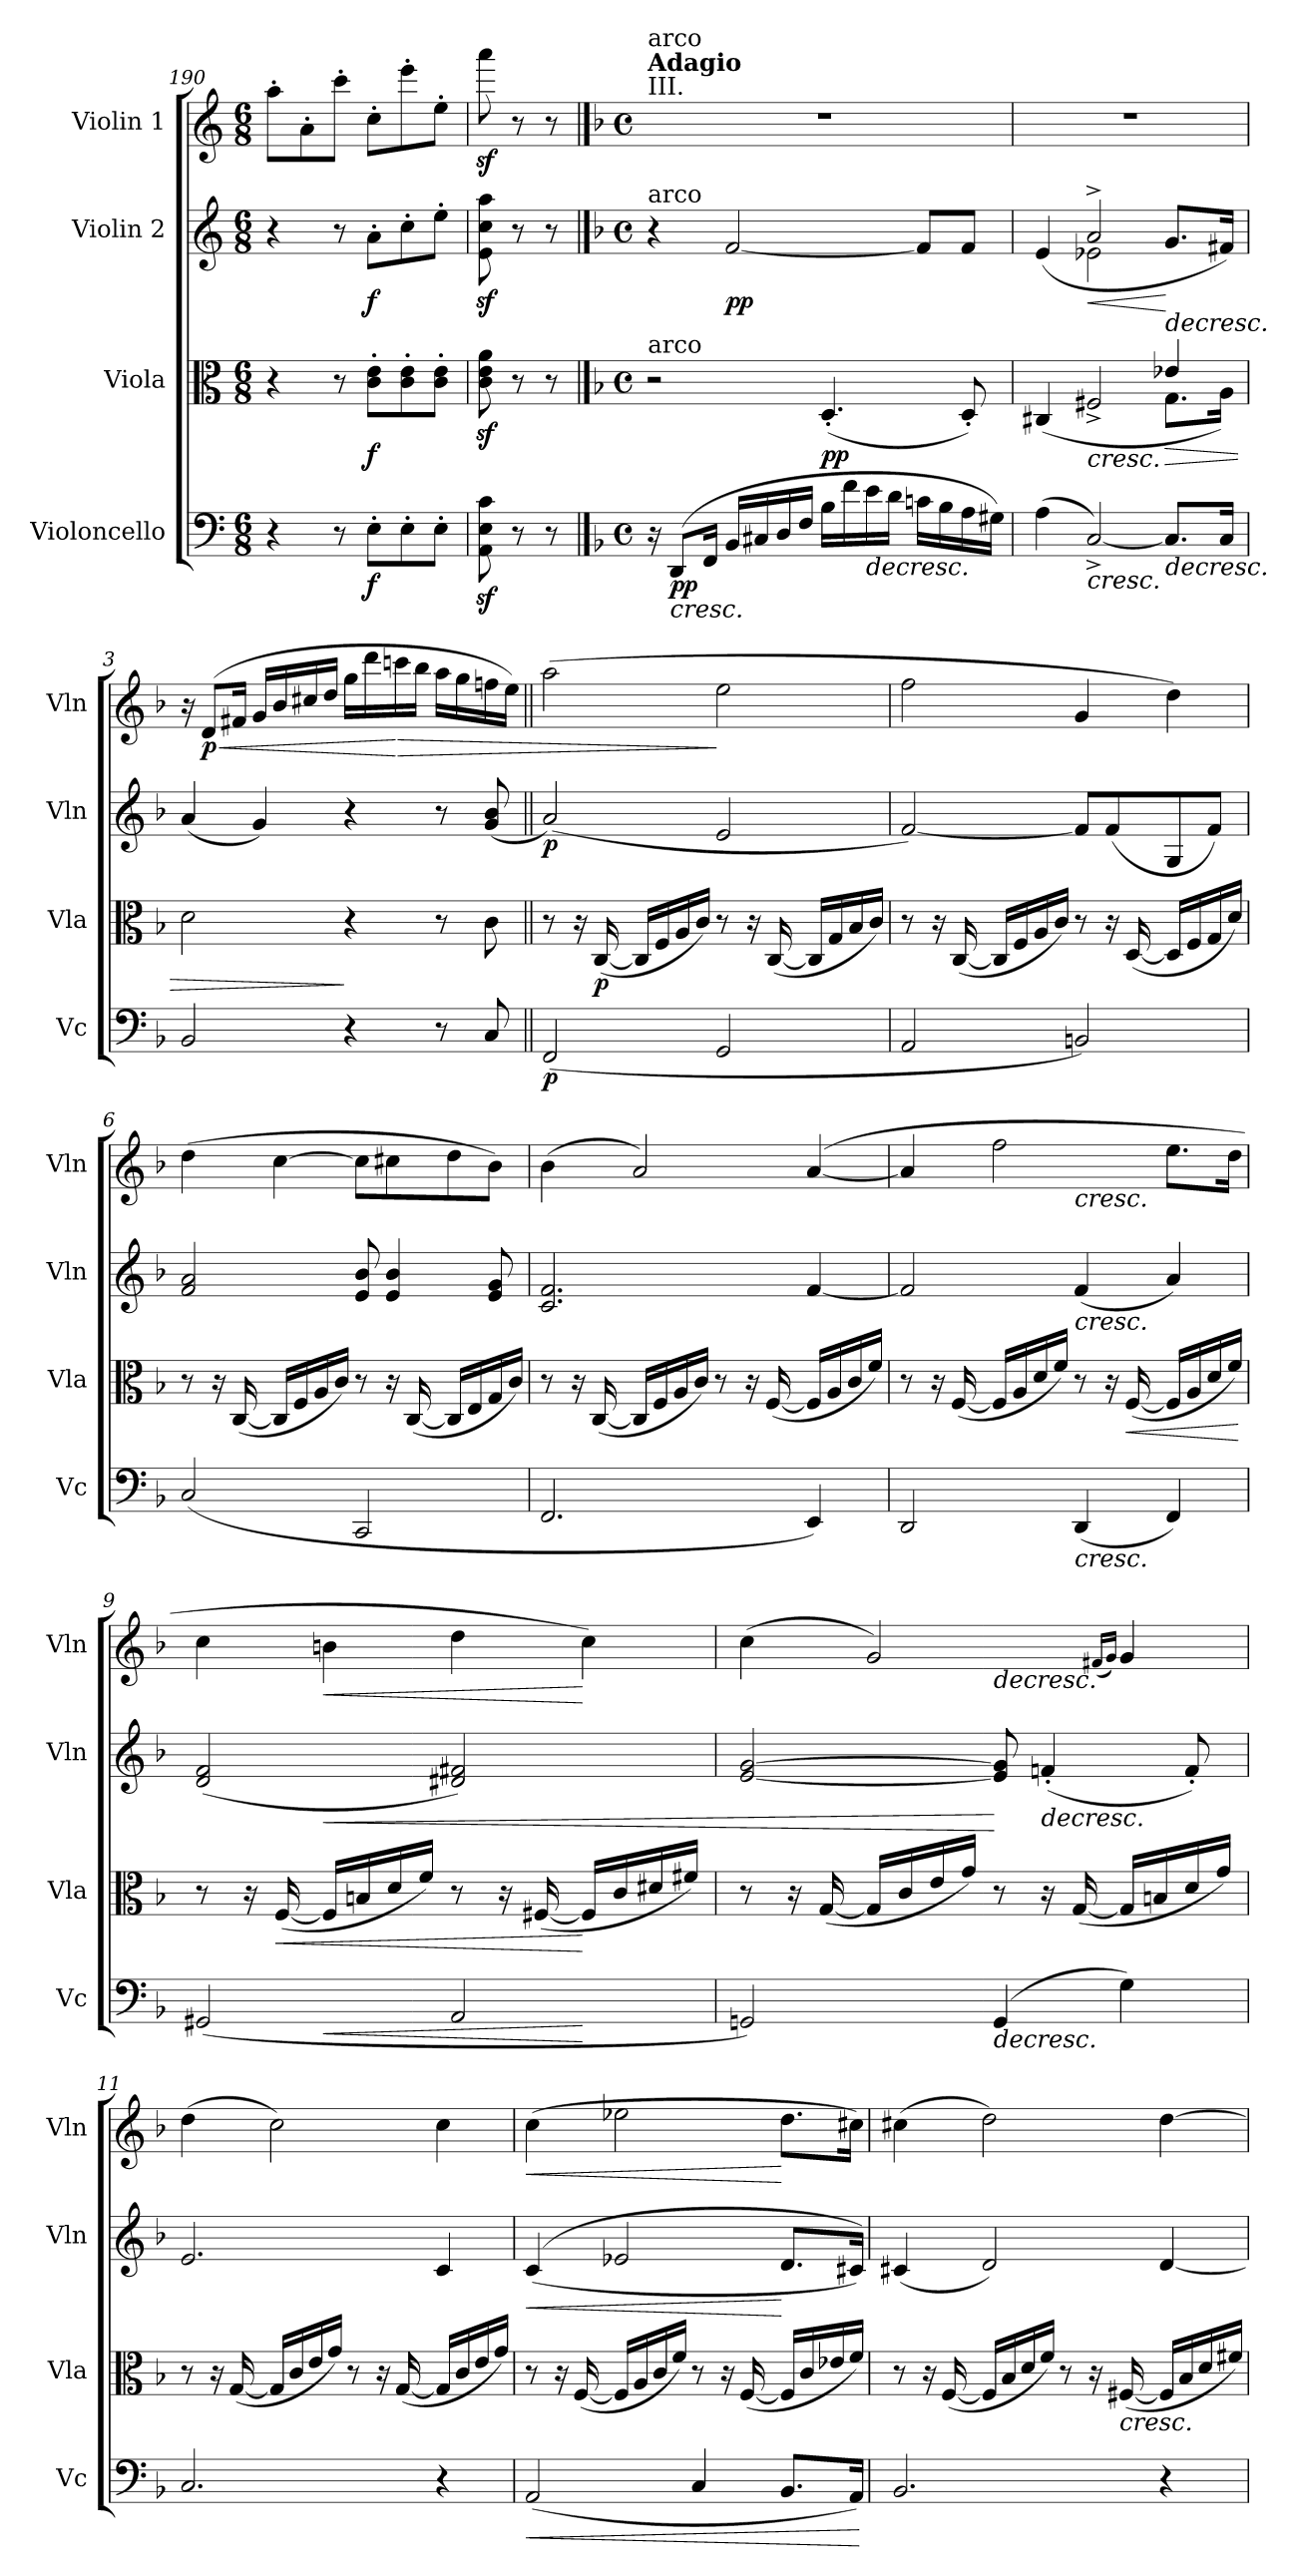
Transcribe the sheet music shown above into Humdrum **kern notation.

**kern	**dynam	**kern	**dynam	**kern	**dynam	**kern	**dynam
*part4	*part4	*part3	*part3	*part2	*part2	*part1	*part1
*staff4	*staff4	*staff3	*staff3	*staff2	*staff2	*staff1	*staff1
*I"Violoncello	*	*I"Viola	*	*I"Violin 2	*	*I"Violin 1	*
*I'Vc	*	*I'Vla	*	*I'Vln	*	*I'Vln	*
*clefF4	*	*clefC3	*	*clefG2	*	*clefG2	*
*k[]	*	*k[]	*	*k[]	*	*k[]	*
*M6/8	*	*M6/8	*	*M6/8	*	*M6/8	*
=190	=190	=190	=190	=190	=190	=190	=190
4r	.	4r	.	4r	.	8aa'\L	.
.	.	.	.	.	.	8a'\	.
8r	.	8r	.	8r	.	8ccc'\J	.
!	!LO:DY:b	!	!LO:DY:b	!	!LO:DY:b	!	!
8E'\L	f	8c\' 8e\'L	f	8a'\L	f	8cc'\L	.
8E'\	.	8c\' 8e\'	.	8cc'\	.	8eee'\	.
8E'\J	.	8c\' 8e\'J	.	8ee'\J	.	8ee'\J	.
=191	=191	=191	=191	=191	=191	=191	=191
8AA\z< 8E\z< 8c\z<	.	8c\z< 8e\z< 8a\z<	.	8e\z< 8cc\z< 8aa\z<	.	8aaaz<\	.
8r	.	8r	.	8r	.	8r	.
8r	.	8r	.	8r	.	8r	.
!!LO:PB:g=z
==1	==1	==1	==1	==1	==1	==1	==1
*k[b-]	*	*k[b-]	*	*k[b-]	*	*k[b-]	*
*M4/4	*	*M4/4	*	*M4/4	*	*M4/4	*
*met(c)	*	*met(c)	*	*met(c)	*	*met(c)	*
*	*	*	*	*	*	*MM54	*
!	!	!	!	!	!	!LO:TX:a:t=III.	!
!	!	!	!	!	!	!LO:TX:a:B:t=Adagio	!
!	!	!	!	!	!	!LO:TX:a:t=arco	!
!	!	!	!	!LO:TX:a:t=arco	!	!	!
!	!	!LO:TX:a:t=arco	!	!	!	!	!
16r	.	2r	.	4r	.	1r	.
!	!LO:HP:b	!	!	!	!	!	!
!	!LO:DY:n=1:b	!	!	!	!	!	!
(8DD/L	< pp	.	.	.	.	.	.
16FF/Jk	.	.	.	.	.	.	.
!	!	!	!	!	!LO:DY:b	!	!
16BB-/LL	.	.	.	[2f/	pp	.	.
16C#X/	.	.	.	.	.	.	.
16D/	.	.	.	.	.	.	.
16F/JJ	.	.	.	.	.	.	.
!	!	!	!LO:DY:b	!	!	!	!
16B-\LL	.	(4.D'/	pp	.	.	.	.
16f\	.	.	.	.	.	.	.
!	!LO:HP:b	!	!	!	!	!	!
16e\	>	.	.	.	.	.	.
16d\JJ	.	.	.	.	.	.	.
16cn\LL	.	.	.	8f/L]	.	.	.
16B-\	.	.	.	.	.	.	.
16A\	.	8D'/)	.	8f/J	.	.	.
16G#X\JJ)	.	.	.	.	.	.	.
.	[	.	.	.	.	.	.
=2	=2	=2	=2	=2	=2	=2	=2
*	*	*^	*	*^	*	*	*
(4A\	.	(4C#X/	2.ryy	.	(4e/	4ryy	.	1r	.
!	!LO:HP:b	!	!	!LO:HP:b	!	!	!LO:HP:b	!	!
[2C^>/)	<	2F#X^>/	.	<	2a^/	2e-X\	<	.	.
!	!LO:HP:n=1:b	!	!	!LO:HP:b	!	!	!LO:HP:n=1:b	!	!
8.C/L]	] >	4e-X/	8.G\L	>	8.g/L	4ryy	[ >	.	.
16C/Jk	.	.	16A\Jk)	.	16f#X/Jk)	.	.	.	.
*	*	*v	*v	*	*	*	*	*	*
*	*	*	*	*v	*v	*	*	*
.	[	.	.	.	.	.	.
=3	=3	=3	=3	=3	=3	=3	=3
2BB-/	.	2d\	.	(4a/	.	16r	.
!	!	!	!	!	!	!	!LO:HP:b
!	!	!	!	!	!	!	!LO:DY:n=1:b
.	.	.	.	.	.	(8d/L	< p
.	.	.	.	.	.	16f#X/Jk	.
.	.	.	.	4g/)	.	16g/LL	.
.	.	.	.	.	.	16b-/	.
.	.	.	.	.	.	16cc#X/	.
.	.	.	.	.	.	16dd/JJ	.
4r	.	4r	]	4r	.	16gg\LL	.
.	.	.	.	.	.	16ddd\	.
!	!	!	!	!	!	!	!LO:HP:n=1:b
.	.	.	.	.	.	16cccn\	[ >
.	.	.	.	.	.	16bb-\JJ	.
8r	.	8r	.	8r	.	16aa\LL	.
.	.	.	.	.	.	16gg\	.
8C/	.	8c\	.	(8g/ 8b-/	.	16ffn\	.
.	.	.	.	.	.	16ee\JJ)	.
!!LO:LB:g=z
=4||	=4||	=4||	=4||	=4||	=4||	=4||	=4||
!	!LO:DY:b	!	!	!	!LO:DY:b	!	!
(<2FF/	p	8r	.	(2a/)	p	(2aa\	.
.	.	16r	.	.	.	.	.
!	!	!	!LO:DY:b	!	!	!	!
.	.	([16C/	p	.	.	.	.
.	.	16C/LL]	.	.	.	.	.
.	.	16F/	.	.	.	.	.
.	.	16A/	.	.	.	.	.
.	.	16c/JJ)	.	.	.	.	.
2GG/	.	8r	.	2e/	.	2ee\	]
.	.	16r	.	.	.	.	.
.	.	([16C/	.	.	.	.	.
.	.	16C/LL]	.	.	.	.	.
.	.	16G/	.	.	.	.	.
.	.	16B-/	.	.	.	.	.
.	.	16c/JJ)	.	.	.	.	.
=5	=5	=5	=5	=5	=5	=5	=5
2AA/	.	8r	.	[2f/)	.	2ff\	.
.	.	16r	.	.	.	.	.
.	.	([16C/	.	.	.	.	.
.	.	16C/LL]	.	.	.	.	.
.	.	16F/	.	.	.	.	.
.	.	16A/	.	.	.	.	.
.	.	16c/JJ)	.	.	.	.	.
2BBn/)	.	8r	.	8f/L]	.	4g/	.
.	.	16r	.	(8f/	.	.	.
.	.	([16D/	.	.	.	.	.
.	.	16D/LL]	.	8G/	.	4dd\)	.
.	.	16F/	.	.	.	.	.
.	.	16G/	.	8f/J)	.	.	.
.	.	16d/JJ)	.	.	.	.	.
!!LO:LB:g=z
=6	=6	=6	=6	=6	=6	=6	=6
(<2C/	.	8r	.	2f/ 2a/	.	(4dd\	.
.	.	16r	.	.	.	.	.
.	.	([16C/	.	.	.	.	.
.	.	16C/LL]	.	.	.	[4cc\	.
.	.	16F/	.	.	.	.	.
.	.	16A/	.	.	.	.	.
.	.	16c/JJ)	.	.	.	.	.
2CC/	.	8r	.	8e/ 8b-/	.	8cc\L]	.
.	.	16r	.	4e/ 4b-/	.	8cc#X\	.
.	.	([16C/	.	.	.	.	.
.	.	16C/LL]	.	.	.	8dd\	.
.	.	16E/	.	.	.	.	.
.	.	16G/	.	8e/ 8g/	.	8b-\J)	.
.	.	16c/JJ)	.	.	.	.	.
=7	=7	=7	=7	=7	=7	=7	=7
2.FF/	.	8r	.	2.c/ 2.f/	.	(4b-\	.
.	.	16r	.	.	.	.	.
.	.	([16C/	.	.	.	.	.
.	.	16C/LL]	.	.	.	2a/)	.
.	.	16F/	.	.	.	.	.
.	.	16A/	.	.	.	.	.
.	.	16c/JJ)	.	.	.	.	.
.	.	8r	.	.	.	.	.
.	.	16r	.	.	.	.	.
.	.	([16F/	.	.	.	.	.
4EE/)	.	16F/LL]	.	[4f/	.	([4a/	.
.	.	16A/	.	.	.	.	.
.	.	16c/	.	.	.	.	.
.	.	16f/JJ)	.	.	.	.	.
=8	=8	=8	=8	=8	=8	=8	=8
*	*	*	*	*	*	*^	*
2DD/	.	8r	.	2f/]	.	4a/]	2ryy	.
.	.	16r	.	.	.	.	.	.
.	.	([16F/	.	.	.	.	.	.
.	.	16F/LL]	.	.	.	2ff\	.	.
.	.	16A/	.	.	.	.	.	.
.	.	16d/	.	.	.	.	.	.
.	.	16f/JJ)	.	.	.	.	.	.
!	!LO:HP:b	!	!	!	!LO:HP:b	!	!	!LO:HP:b
(4DD/	<	8r	.	(4f/	<	.	2ryy	<
.	.	16r	.	.	.	.	.	.
!	!	!	!LO:HP:b	!	!	!	!	!
.	.	([16F/	<	.	.	.	.	.
4FF/)	.	16F/LL]	.	4a/)	]	8.ee\L	.	.
.	.	16A/	.	.	.	.	.	.
.	.	16d/	.	.	.	.	.	.
.	.	16f/JJ)	.	.	.	16dd\Jk	.	.
*	*	*	*	*	*	*v	*v	*
.	]	.	[	.	.	.	.
!!LO:LB:g=z
=9	=9	=9	=9	=9	=9	=9	=9
*^	*	*	*	*^	*	*	*
(2GG#X/	4ryy	.	8r	.	(2d/ 2f/	4ryy	.	4cc\	.
.	.	.	16r	.	.	.	.	.	.
!	!	!	!	!LO:HP:b	!	!	!	!	!
.	.	.	([16F/	<	.	.	.	.	.
!	!	!LO:HP:b	!	!	!	!	!LO:HP:b	!	!LO:HP:b
.	4ryy	<	16F/LL]	.	.	4ryy	<	4bn\	<
.	.	.	16Bn/	.	.	.	.	.	.
.	.	.	16d/	.	.	.	.	.	.
.	.	.	16f/JJ)	.	.	.	.	.	.
2AA/	4ryy	.	8r	.	2d#X/ 2f#X/)	4ryy	.	4dd\	.
.	.	.	16r	.	.	.	.	.	.
.	.	.	([16F#X/	.	.	.	.	.	.
.	4ryy	[	16F#/LL]	[	.	4ryy	.	4cc\)	[
.	.	.	16c/	.	.	.	.	.	.
.	.	.	16d#X/	.	.	.	.	.	.
.	.	.	16f#X/JJ)	.	.	.	.	.	.
*v	*v	*	*	*	*v	*v	*	*	*
!!LO:LB:g=z
=10	=10	=10	=10	=10	=10	=10	=10
*	*	*	*	*	*	*^	*
2GGn/)	.	8r	.	[2e/ [2g/	.	(4cc\	2ryy	.
.	.	16r	.	.	.	.	.	.
.	.	([16G/	.	.	.	.	.	.
.	.	16G/LL]	.	.	.	2g/)	.	.
.	.	16c/	.	.	.	.	.	.
.	.	16e/	.	.	.	.	.	.
.	.	16g/JJ)	.	.	.	.	.	.
!	!LO:HP:b	!	!	!	!	!	!	!LO:HP:b
(4GG/	>	8r	.	8e/] 8g/]	[	.	2ryy	>
!	!	!	!	!	!LO:HP:b	!	!	!
.	.	16r	.	(4fn'/	>	.	.	.
.	.	([16G/	.	.	.	.	.	.
.	.	.	.	.	.	(16qf#X/LL	.	.
.	.	.	.	.	.	16qg/JJ)	.	.
4G\)	.	16G/LL]	.	.	.	4g/	.	[
.	.	16Bn/	.	.	.	.	.	.
.	.	16d/	.	8f'/)	.	.	.	.
.	.	16g/JJ)	.	.	.	.	.	.
*	*	*	*	*	*	*v	*v	*
.	[	.	[	.	.	.	.
=11	=11	=11	=11	=11	=11	=11	=11
2.C/	.	8r	.	2.e/	.	(4dd\	.
.	.	16r	.	.	.	.	.
.	.	([16G/	.	.	.	.	.
.	.	16G/LL]	.	.	.	2cc\)	.
.	.	16c/	.	.	.	.	.
.	.	16e/	.	.	.	.	.
.	.	16g/JJ)	.	.	.	.	.
.	.	8r	.	.	.	.	.
.	.	16r	.	.	.	.	.
.	.	([16G/	.	.	.	.	.
4r	.	16G/LL]	.	4c/	[	4cc\	.
.	.	16c/	.	.	.	.	.
.	.	16e/	.	.	.	.	.
.	.	16g/JJ)	.	.	.	.	.
=12	=12	=12	=12	=12	=12	=12	=12
!	!	!	!	!LO:TX:a:t=sul G	!	!	!
!	!LO:HP:b	!	!	!	!LO:HP:b	!	!LO:HP:b
*	*	*	*	*^	*	*^	*
(2AA/	<	8r	.	((4c/	2ryy	<	(4cc\	2ryy	<
.	.	16r	.	.	.	.	.	.	.
.	.	([16F/	.	.	.	.	.	.	.
.	.	16F/LL]	.	2e-X/	.	]	2ee-X\	.	]
.	.	16A/	.	.	.	.	.	.	.
.	.	16c/	.	.	.	.	.	.	.
.	.	16f/JJ)	.	.	.	.	.	.	.
4C/	]	8r	.	.	2ryy	.	.	2ryy	.
.	.	16r	.	.	.	.	.	.	.
.	.	([16F/	.	.	.	.	.	.	.
8.BB-/L	.	16F/LL]	.	8.d/L	.	[	8.dd\L	.	[
.	.	16c/	.	.	.	.	.	.	.
.	.	16e-X/	.	.	.	.	.	.	.
16AA/Jk)	.	16f/JJ)	.	16c#X/Jk))	.	.	16cc#X\Jk)	.	.
*	*	*	*	*v	*v	*	*	*	*
*	*	*	*	*	*	*v	*v	*
.	[	.	.	.	.	.	.
!!LO:PB:g=z
=13	=13	=13	=13	=13	=13	=13	=13
2.BB-/	.	8r	.	(4c#X/	.	(4cc#X\	.
.	.	16r	.	.	.	.	.
.	.	([16F/	.	.	.	.	.
.	.	16F/LL]	.	2d/)	.	2dd\)	.
.	.	16B-/	.	.	.	.	.
.	.	16d/	.	.	.	.	.
.	.	16f/JJ)	.	.	.	.	.
.	.	8r	.	.	.	.	.
.	.	16r	.	.	.	.	.
!	!	!LO:TX:b:i:t=cresc.	!	!	!	!	!
.	.	([16F#X/	.	.	.	.	.
4r	.	16F#/LL]	.	[4d/	.	[4dd\	.
.	.	16B-/	.	.	.	.	.
.	.	16d/	.	.	.	.	.
.	.	16f#X/JJ)	.	.	.	.	.
=	=	=	=	=	=	=	=
*-	*-	*-	*-	*-	*-	*-	*-
